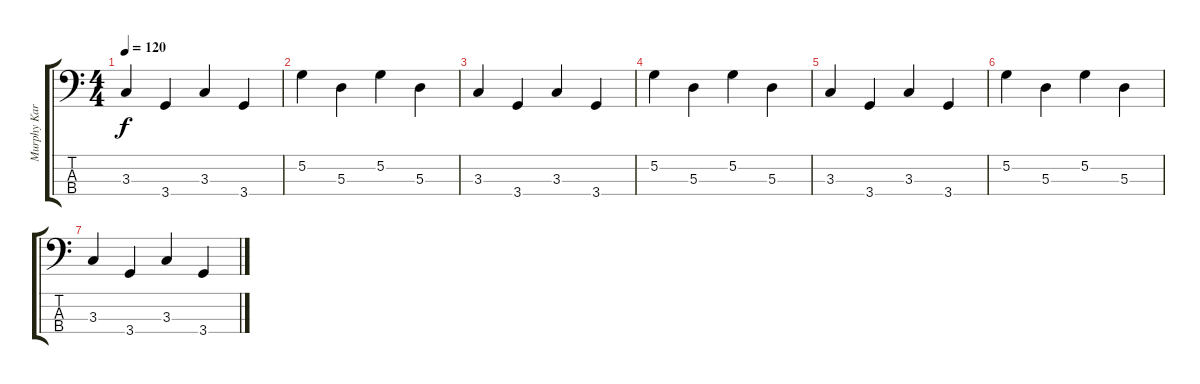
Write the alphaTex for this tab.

\track ("Murphy Karges - Bass" "Murphy Kar") {instrument acousticbass}
\staff {score tabs}
\tuning (G2 D2 A1 E1) {hide}
\ts (4 4)
\tempo 120
\clef f4
\ks c
3.3.4{dy f} 3.4.4 3.3.4 3.4.4 |
5.2.4 5.3.4 5.2.4 5.3.4 |
3.3.4 3.4.4 3.3.4 3.4.4 |
5.2.4{volume 8} 5.3.4 5.2.4 5.3.4 |
3.3.4 3.4.4 3.3.4 3.4.4 |
5.2.4{volume 0} 5.3.4 5.2.4 5.3.4 |
3.3.4 3.4.4 3.3.4 3.4.4
